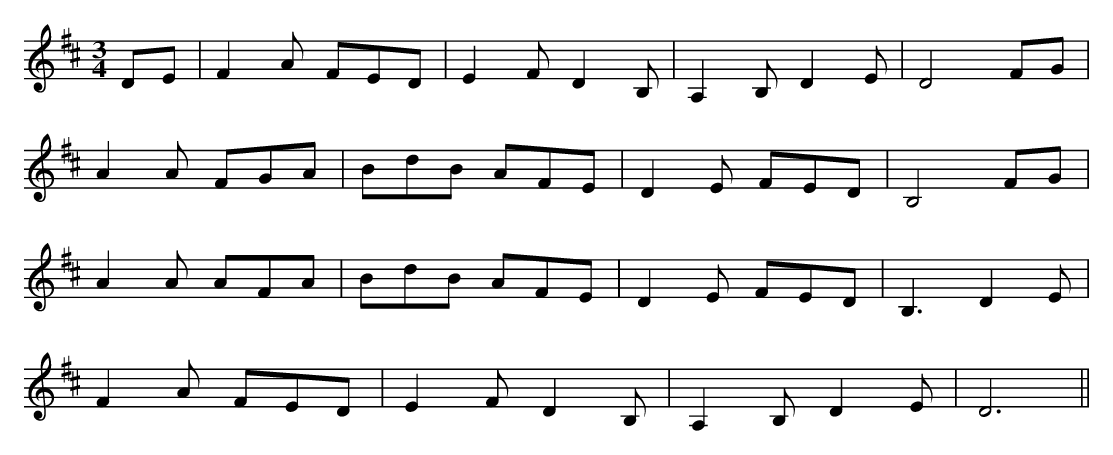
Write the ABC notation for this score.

X:1
M:3/4
K:D
DE|F2A FED|E2F D2B,|A,2B, D2E|D4 FG|
A2A FGA|BdB AFE|D2E FED|B,4 FG|
A2A AFA|BdB AFE|D2E FED|B,3 D2E|
F2A FED|E2F D2B,|A,2B, D2E|D6||
